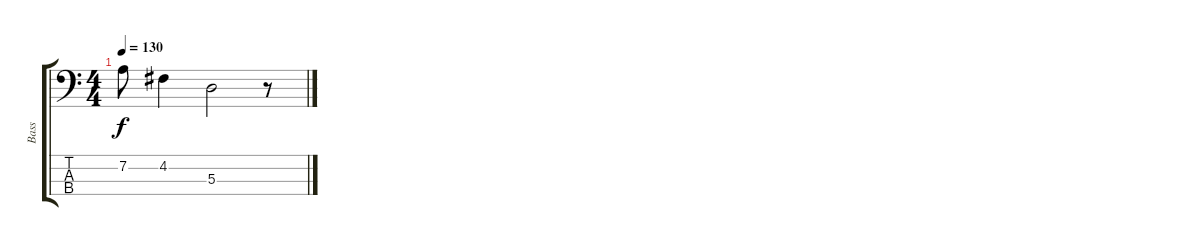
\track ("Bass" "Bass") {instrument electricbasspick}
\staff {score tabs}
\tuning (G2 D2 A1 E1) {hide}
\ts (4 4)
\tempo 130
\clef f4
\ks c
7.2{t}.8{dy f} 4.2.4 5.3.2 r.8
